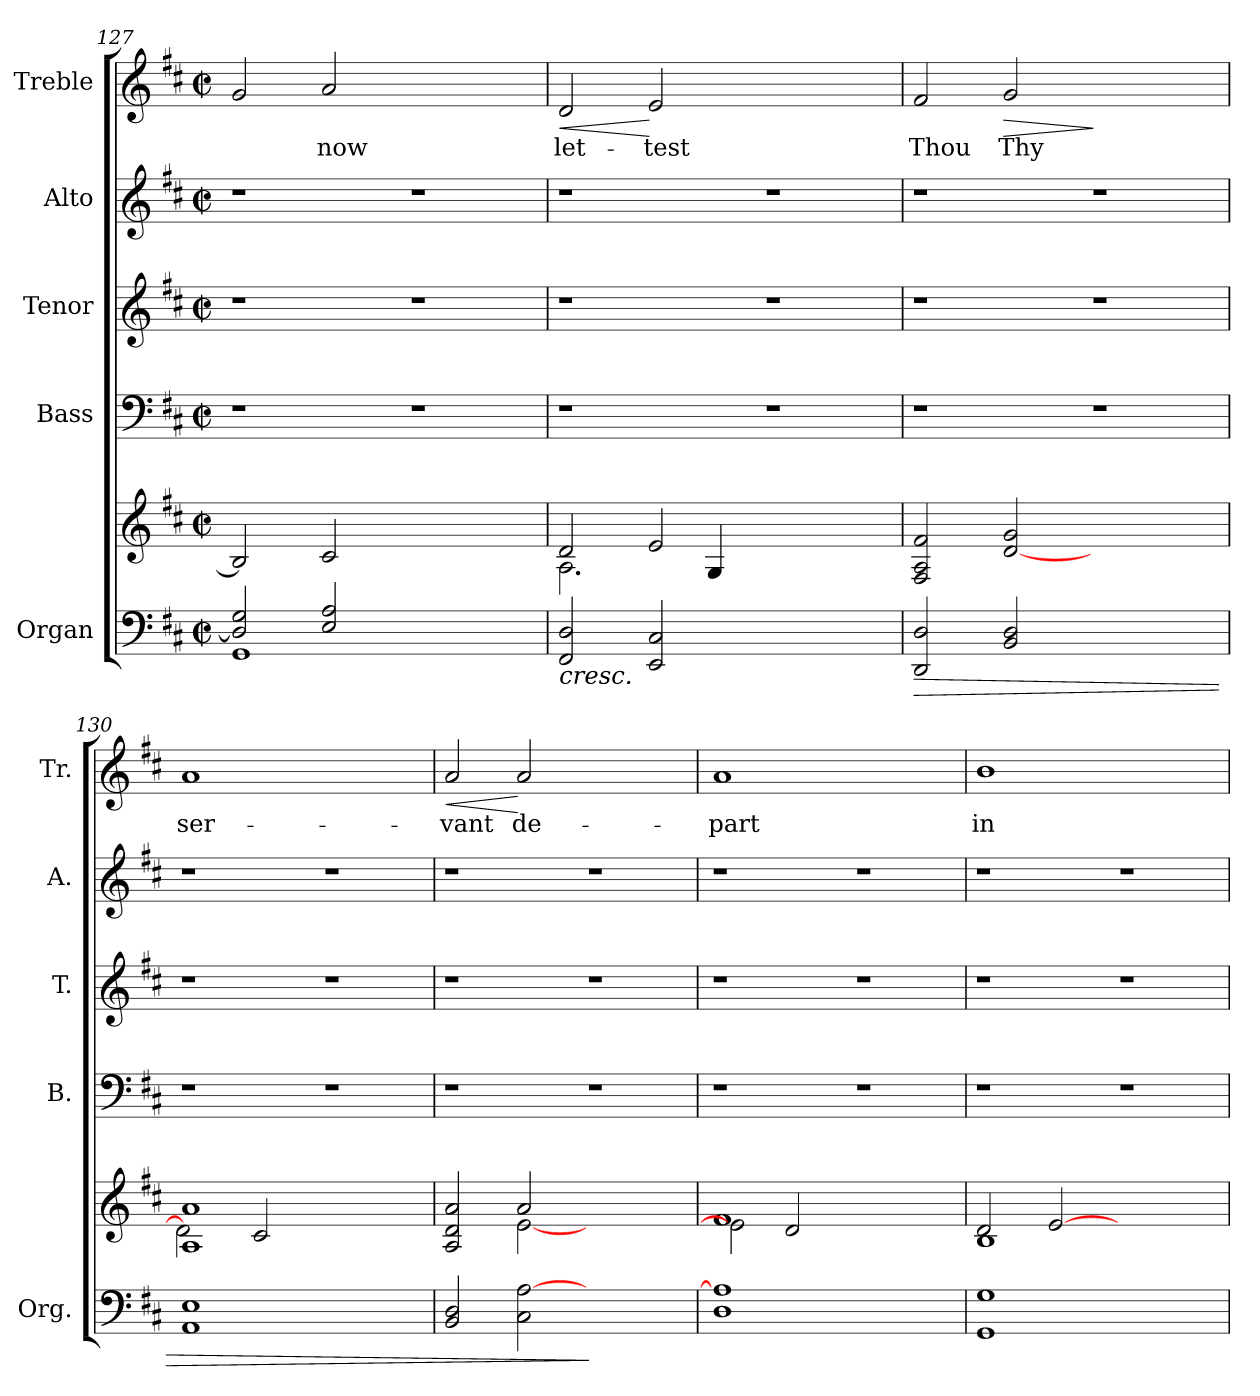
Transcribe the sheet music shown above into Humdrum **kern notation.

**kern	**kern	**dynam	**kern	**kern	**kern	**kern	**text	**dynam
*part5	*part5	*part5	*part4	*part3	*part2	*part1	*part1	*part1
*staff6	*staff5	*staff5/6	*staff4	*staff3	*staff2	*staff1	*staff1	*staff1
*I"Organ	*	*	*I"Bass	*I"Tenor	*I"Alto	*I"Treble	*	*
*I'Org.	*	*	*I'B.	*I'T.	*I'A.	*I'Tr.	*	*
*clefF4	*clefG2	*	*clefF4	*clefG2	*clefG2	*clefG2	*	*
*	*	*	*	*ITrd7c12	*	*	*	*
*k[f#c#]	*k[f#c#]	*	*k[f#c#]	*k[f#c#]	*k[f#c#]	*k[f#c#]	*	*
*D:	*D:	*	*D:	*D:	*D:	*D:	*	*
*M2/2	*M2/2	*	*M2/2	*M2/2	*M2/2	*M2/2	*	*
*met(c|)	*met(c|)	*	*met(c|)	*met(c|)	*met(c|)	*met(c|)	*	*
=127	=127	=127	=127	=127	=127	=127	=127	=127
*^	*	*	*	*	*	*	*	*
2Di/] 2Gi	1GGi	2Bi/]	.	1r	1r	1r	2gi/	.	.
!	!	!	!	!	!	!	!	!LO:LY:b:color=#000000	!
2Ei/ 2Ai	.	2c#i/	.	.	.	.	2ai/	now	.
1ryy	1ryy	1ryy	.	1r	1r	1r	1ryy	.	.
=128	=128	=128	=128	=128	=128	=128	=128	=128	=128
!	!	!	!LO:HP:b=2	!	!	!	!	!	!
*v	*v	*^	*	*	*	*	*	*	*
*^	*	*	*	*	*	*	*	*	*
!	!	!	!	!	!	!	!	!	!LO:LY:b:color=#000000	!LO:HP:b
*v	*v	*	*	*	*	*	*	*	*	*
2FF#i/ 2Di	2di/	2.Ai\	<	1r	1r	1r	2di/	let-	<
!	!	!	!	!	!	!	!	!LO:LY:b:color=#000000	!
2EEi/ 2C#i	2ei/	.	.	.	.	.	2ei/	-test	[
.	.	4Gi/	.	.	.	.	.	.	.
1ryy	1ryy	1ryy	.	1r	1r	1r	1ryy	.	.
=129	=129	=129	=129	=129	=129	=129	=129	=129	=129
!	!	!	!LO:HP:b=2	!	!	!	!	!	!
*	*v	*v	*	*	*	*	*	*	*
*	*^	*	*	*	*	*	*	*
!	!	!	!	!	!	!	!	!LO:LY:b:color=#000000	!
*	*v	*v	*	*	*	*	*	*	*
2DDi/ 2Di	2F#i/ 2Ai 2f#i	>	1r	1r	1r	2f#i/	Thou	.
!	!	!	!	!	!	!	!LO:LY:b:color=#000000	!LO:HP:b
2BBi/ 2Di	[2di/ 2gi	.	.	.	.	2gi/	Thy	>
1ryy	1ryy	[	1r	1r	1r	1ryy	.	]
=130	=130	=130	=130	=130	=130	=130	=130	=130
*	*^	*	*	*	*	*	*	*
!	!	!	!	!	!	!	!	!LO:LY:b:color=#000000	!
1AAi 1Ei	1Ai 1ai	2di\]	.	1r	1r	1r	1ai	ser-	.
.	.	2c#i/	.	.	.	.	.	.	.
1ryy	1ryy	1ryy	.	1r	1r	1r	1ryy	.	.
=131	=131	=131	=131	=131	=131	=131	=131	=131	=131
!	!	!	!	!	!	!	!	!LO:LY:b:color=#000000	!LO:HP:b
2BBi/ 2Di	2Ai/ 2di 2ai	2ryy	.	1r	1r	1r	2ai/	-vant	<
!	!	!	!	!	!	!	!	!LO:LY:b:color=#000000	!
2C#i\ [2Ai	2ai/	[2ei\	.	.	.	.	2ai/	de-	[
1ryy	1ryy	1ryy	]	1r	1r	1r	1ryy	.	.
=132	=132	=132	=132	=132	=132	=132	=132	=132	=132
!	!	!	!	!	!	!	!	!LO:LY:b:color=#000000	!
1Di 1Ai]	1f#i	2ei\]	.	1r	1r	1r	1ai	-part	.
.	.	2di/	.	.	.	.	.	.	.
1ryy	1ryy	1ryy	.	1r	1r	1r	1ryy	.	.
=133	=133	=133	=133	=133	=133	=133	=133	=133	=133
!	!	!	!	!	!	!	!	!LO:LY:b:color=#000000	!
1GGi 1Gi	2di/	1Bi	.	1r	1r	1r	1bi	in	.
.	[2ei/	.	.	.	.	.	.	.	.
1ryy	1ryy	1ryy	.	1r	1r	1r	1ryy	.	.
*	*v	*v	*	*	*	*	*	*	*
=	=	=	=	=	=	=	=	=
*-	*-	*-	*-	*-	*-	*-	*-	*-
